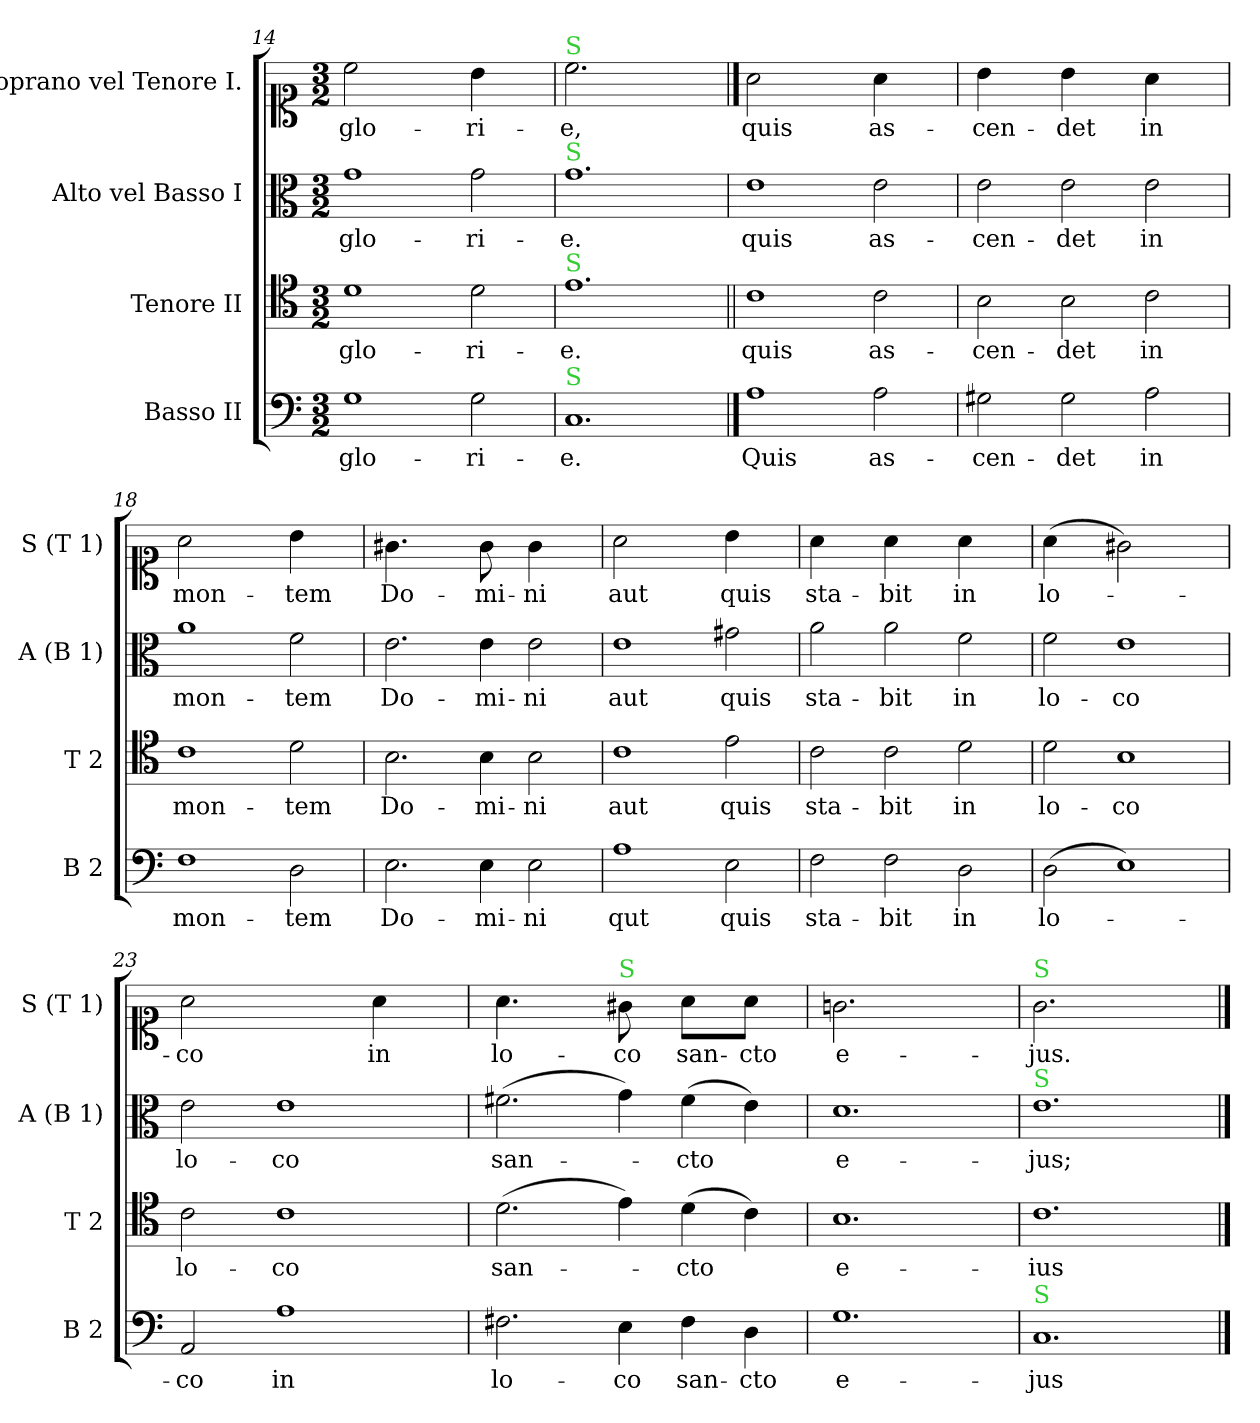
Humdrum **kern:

**kern	**text	**kern	**text	**kern	**text	**kern	**text
*part4	*part4	*part3	*part3	*part2	*part2	*part1	*part1
*staff4	*staff4	*staff3	*staff3	*staff2	*staff2	*staff1	*staff1
*I"Basso II	*	*I"Tenore II	*	*I"Alto vel Basso I	*	*I"Soprano vel Tenore I.	*
*I'B 2	*	*I'T 2	*	*I'A (B 1)	*	*I'S (T 1)	*
*clefF4	*	*clefC4	*	*clefC3	*	*clefC1	*
*k[]	*	*k[]	*	*k[]	*	*k[]	*
*M3/2	*	*M3/2	*	*M3/2	*	*M3/2	*
=14	=14	=14	=14	=14	=14	=14	=14
!	!	!	!	!	!	!LO:N:vis=2	!
1G	glo-	1d	glo-	1g	glo-	1cc	glo-
!	!	!	!	!	!	!LO:N:vis=4	!
2G\	-ri-	2d\	-ri-	2g\	-ri-	2b\	-ri-
=15	=15	=15	=15	=15	=15	=15	=15
!	!	!	!	!	!	!LO:TX:a:color=limegreen:t=S	!
!	!	!	!	!LO:TX:a:color=limegreen:t=S	!	!	!
!	!	!LO:TX:a:color=limegreen:t=S	!	!	!	!	!
!LO:TX:a:color=limegreen:t=S	!	!	!	!	!	!	!
!	!	!	!	!	!	!LO:N:vis=2.	!
1.C	-e.	1.e	-e.	1.g	-e.	1.cc	-e,
==16	==16	=16||	==16	=16	==16	==16	==16
!	!	!	!	!	!	!LO:N:vis=2	!
1A	Quis	1c	quis	1e	quis	1a	quis
!	!	!	!	!	!	!LO:N:vis=4	!
2A\	as-	2c\	as-	2e\	as-	2a\	as-
=17	=17	=17	=17	=17	=17	=17	=17
!	!	!	!	!	!	!LO:N:vis=4	!
2G#X\	-cen-	2B\	-cen-	2e\	-cen-	2b\	-cen-
!	!	!	!	!	!	!LO:N:vis=4	!
2G#\	-det	2B\	-det	2e\	-det	2b\	-det
!	!	!	!	!	!	!LO:N:vis=4	!
2A\	in	2c\	in	2e\	in	2a\	in
=18	=18	=18	=18	=18	=18	=18	=18
!	!	!	!	!	!	!LO:N:vis=2	!
1F	mon-	1c	mon-	1a	mon-	1a	mon-
!	!	!	!	!	!	!LO:N:vis=4	!
2D\	-tem	2d\	-tem	2f\	-tem	2b\	-tem
=19	=19	=19	=19	=19	=19	=19	=19
!	!	!	!	!	!	!LO:N:vis=4.	!
2.E\	Do-	2.B\	Do-	2.e\	Do-	2.g#X\	Do-
!	!	!	!	!	!	!LO:N:vis=8	!
4E\	-mi-	4B\	-mi-	4e\	-mi-	4g#\	-mi-
!	!	!	!	!	!	!LO:N:vis=4	!
2E\	-ni	2B\	-ni	2e\	-ni	2g#\	-ni
=20	=20	=20	=20	=20	=20	=20	=20
!	!	!	!	!	!	!LO:N:vis=2	!
1A	qut	1c	aut	1e	aut	1a	aut
!	!	!	!	!	!	!LO:N:vis=4	!
2E\	quis	2e\	quis	2g#X\	quis	2b\	quis
=21	=21	=21	=21	=21	=21	=21	=21
!	!	!	!	!	!	!LO:N:vis=4	!
2F\	sta-	2c\	sta-	2a\	sta-	2a\	sta-
!	!	!	!	!	!	!LO:N:vis=4	!
2F\	-bit	2c\	-bit	2a\	-bit	2a\	-bit
!	!	!	!	!	!	!LO:N:vis=4	!
2D\	in	2d\	in	2f\	in	2a\	in
=22	=22	=22	=22	=22	=22	=22	=22
!	!	!	!	!	!	!LO:N:vis=4	!
(>2D\	lo-	2d\	lo-	2f\	lo-	(>2a\	lo-
!	!	!	!	!	!	!LO:N:vis=2	!
1E)	.	1B	-co	1e	-co	1g#X)	.
=23	=23	=23	=23	=23	=23	=23	=23
!	!	!	!	!	!	!LO:N:vis=2	!
2AA/	-co	2c\	lo-	2e\	lo-	1a	-co
1A	in	1c	-co	1e	-co	.	.
!	!	!	!	!	!	!LO:N:vis=4	!
.	.	.	.	.	.	2a\	in
=24	=24	=24	=24	=24	=24	=24	=24
!	!	!	!	!	!	!LO:N:vis=4.	!
2.F#X\	lo-	(>2.d\	san-	(>2.f#X\	san-	2.a\	lo-
!	!	!	!	!	!	!LO:TX:a:color=limegreen:t=S	!
!	!	!	!	!	!	!LO:N:vis=8	!
4E\	-co	4e\)	.	4g\)	.	4g#X\	-co
!	!	!	!	!	!	!LO:N:vis=8	!
4F#\	san-	(>4d\	-cto	(>4f#\	-cto	4a\L	san-
!	!	!	!	!	!	!LO:N:vis=8	!
4D\	-cto	4c\)	.	4e\)	.	4a\J	-cto
=25	=25	=25	=25	=25	=25	=25	=25
!	!	!	!	!	!	!LO:N:vis=2.	!
1.G	e-	1.B	e-	1.d	e-	1.gn	e-
=26	=26	=26	=26	=26	=26	=26	=26
!	!	!	!	!	!	!LO:TX:a:color=limegreen:t=S	!
!	!	!	!	!LO:TX:a:color=limegreen:t=S	!	!	!
!LO:TX:a:color=limegreen:t=S	!	!	!	!	!	!	!
!	!	!	!	!	!	!LO:N:vis=2.	!
1.C	-jus	1.c	-ius	1.e	-jus;	1.g	-jus.
==	==	==	==	==	==	==	==
*-	*-	*-	*-	*-	*-	*-	*-
